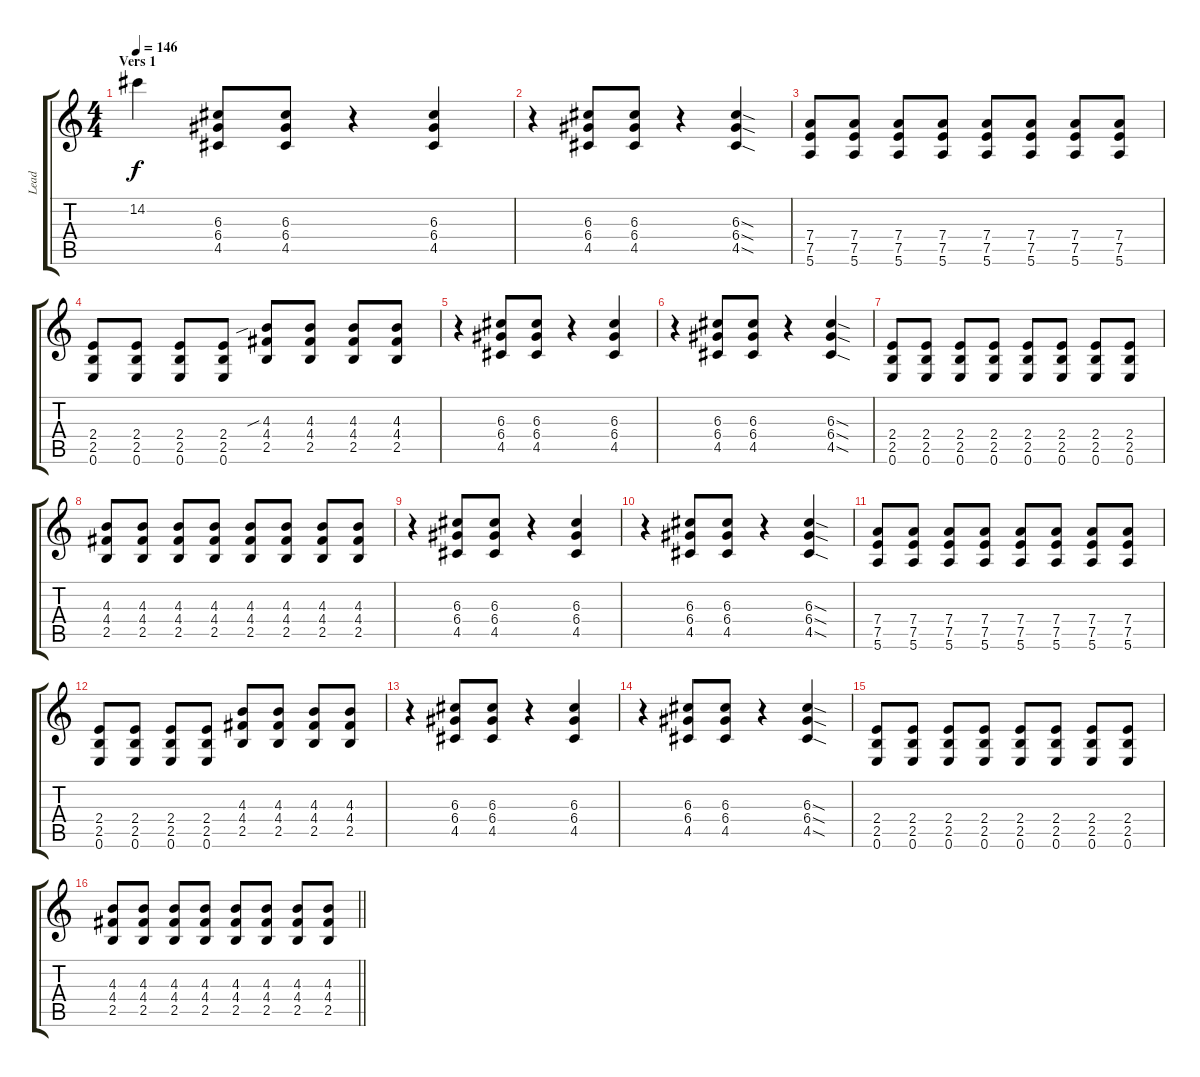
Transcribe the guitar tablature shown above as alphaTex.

\track ("Lead" "Lead") {instrument overdrivenguitar}
\staff {score tabs}
\tuning (E4 B3 G3 D3 A2 E2) {hide}
\ts (4 4)
\section ("" "Vers 1")
\tempo 146
\clef g2
\ks c
14.2{t}.4{dy f} (6.3 6.4 4.5).8 (6.3 6.4 4.5).8 r.4 (6.3 6.4 4.5).4 |
r.4 (6.3 6.4 4.5).8 (6.3 6.4 4.5).8 r.4 (6.3{sod} 6.4{sod} 4.5{sod}).4 |
(7.4 7.5 5.6).8 (7.4 7.5 5.6).8 (7.4 7.5 5.6).8 (7.4 7.5 5.6).8 (7.4 7.5 5.6).8 (7.4 7.5 5.6).8 (7.4 7.5 5.6).8 (7.4 7.5 5.6).8 |
(2.4 2.5 0.6).8 (2.4 2.5 0.6).8 (2.4 2.5 0.6).8 (2.4 2.5 0.6).8 (4.3{sib} 4.4 2.5).8 (4.3 4.4 2.5).8 (4.3 4.4 2.5).8 (4.3 4.4 2.5).8 |
r.4 (6.3 6.4 4.5).8 (6.3 6.4 4.5).8 r.4 (6.3 6.4 4.5).4 |
r.4 (6.3 6.4 4.5).8 (6.3 6.4 4.5).8 r.4 (6.3{sod} 6.4{sod} 4.5{sod}).4 |
(2.4 2.5 0.6).8 (2.4 2.5 0.6).8 (2.4 2.5 0.6).8 (2.4 2.5 0.6).8 (2.4 2.5 0.6).8 (2.4 2.5 0.6).8 (2.4 2.5 0.6).8 (2.4 2.5 0.6).8 |
(4.3 4.4 2.5).8 (4.3 4.4 2.5).8 (4.3 4.4 2.5).8 (4.3 4.4 2.5).8 (4.3 4.4 2.5).8 (4.3 4.4 2.5).8 (4.3 4.4 2.5).8 (4.3 4.4 2.5).8 |
r.4 (6.3 6.4 4.5).8 (6.3 6.4 4.5).8 r.4 (6.3 6.4 4.5).4 |
r.4 (6.3 6.4 4.5).8 (6.3 6.4 4.5).8 r.4 (6.3{sod} 6.4{sod} 4.5{sod}).4 |
(7.4 7.5 5.6).8 (7.4 7.5 5.6).8 (7.4 7.5 5.6).8 (7.4 7.5 5.6).8 (7.4 7.5 5.6).8 (7.4 7.5 5.6).8 (7.4 7.5 5.6).8 (7.4 7.5 5.6).8 |
(2.4 2.5 0.6).8 (2.4 2.5 0.6).8 (2.4 2.5 0.6).8 (2.4 2.5 0.6).8 (4.3 4.4 2.5).8 (4.3 4.4 2.5).8 (4.3 4.4 2.5).8 (4.3 4.4 2.5).8 |
r.4 (6.3 6.4 4.5).8 (6.3 6.4 4.5).8 r.4 (6.3 6.4 4.5).4 |
r.4 (6.3 6.4 4.5).8 (6.3 6.4 4.5).8 r.4 (6.3{sod} 6.4{sod} 4.5{sod}).4 |
(2.4 2.5 0.6).8 (2.4 2.5 0.6).8 (2.4 2.5 0.6).8 (2.4 2.5 0.6).8 (2.4 2.5 0.6).8 (2.4 2.5 0.6).8 (2.4 2.5 0.6).8 (2.4 2.5 0.6).8 |
\barLineRight lightlight
(4.3 4.4 2.5).8 (4.3 4.4 2.5).8 (4.3 4.4 2.5).8 (4.3 4.4 2.5).8 (4.3 4.4 2.5).8 (4.3 4.4 2.5).8 (4.3 4.4 2.5).8 (4.3 4.4 2.5).8
